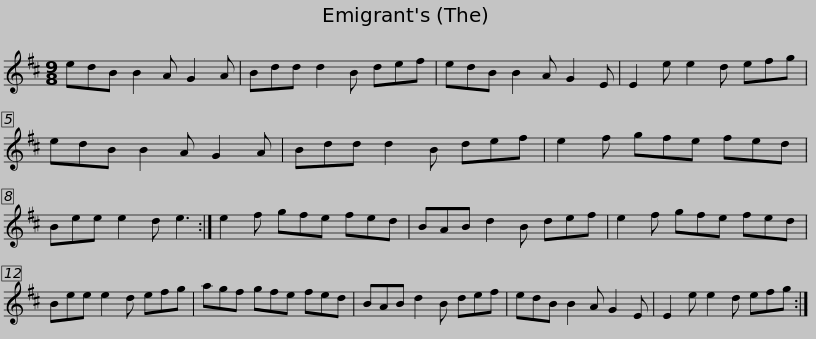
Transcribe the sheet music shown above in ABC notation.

X:1
L:1/8
M:9/8
I:linebreak $
K:D
V:1 treble
V:1
 edB B2 A G2 A | Bdd d2 B def | edB B2 A G2 E | E2 e e2 d efg | edB B2 A G2 A |$ %5
 Bdd d2 B def | e2 f gfe fed | Bee e2 d e3 :| e2 f gfe fed | BAB d2 B def |$ %10
 e2 f gfe fed | Bee e2 d efg | agf gfe fed | BAB d2 B def | edB B2 A G2 E |$ %15
 E2 e e2 d efg :| %16
